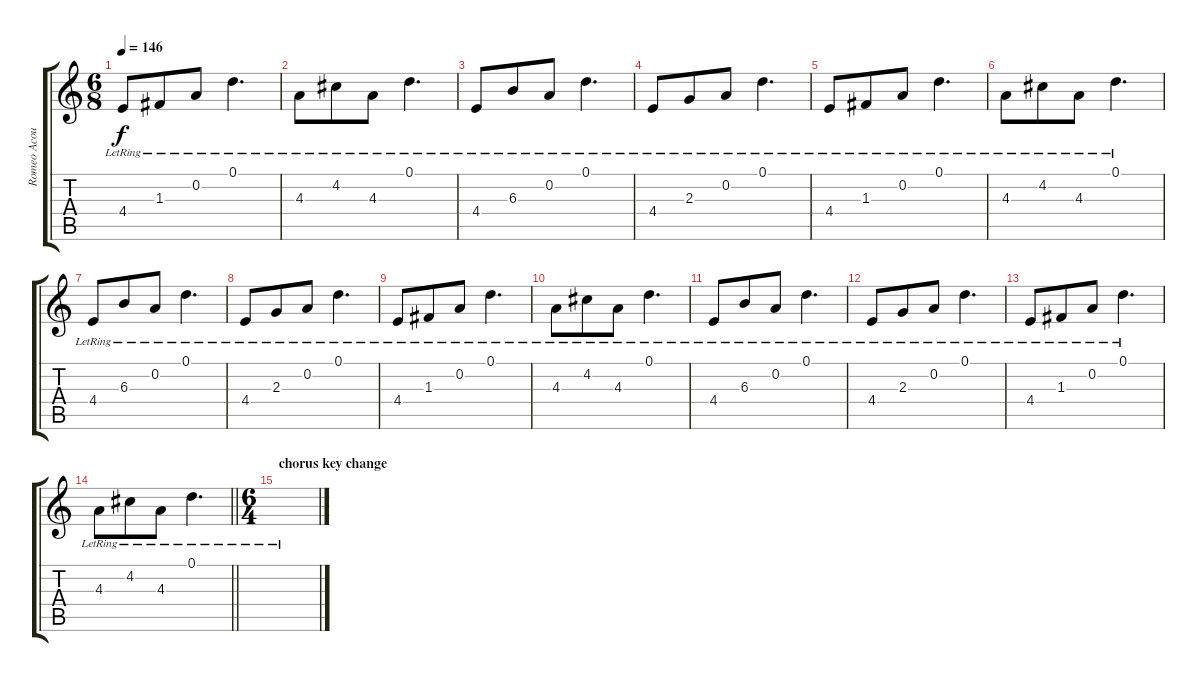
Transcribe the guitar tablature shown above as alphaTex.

\track ("Romeo Acoustic" "Romeo Acou") {instrument acousticguitarsteel}
\staff {score tabs}
\tuning (D4 A3 F3 C3 G2 D2) {hide}
\ts (6 8)
\tempo 146
\clef g2
\ks c
4.4{lr}.8{dy f} 1.3{lr}.8 0.2{lr}.8 0.1{lr}.4{d} |
4.3{lr}.8 4.2{lr}.8 4.3{lr}.8 0.1{lr}.4{d} |
4.4{lr}.8 6.3{lr}.8 0.2{lr}.8 0.1{lr}.4{d} |
4.4{lr}.8 2.3{lr}.8 0.2{lr}.8 0.1{lr}.4{d} |
4.4{lr}.8 1.3{lr}.8 0.2{lr}.8 0.1{lr}.4{d} |
4.3{lr}.8 4.2{lr}.8 4.3{lr}.8 0.1{lr}.4{d} |
4.4{lr}.8 6.3{lr}.8 0.2{lr}.8 0.1{lr}.4{d} |
4.4{lr}.8 2.3{lr}.8 0.2{lr}.8 0.1{lr}.4{d} |
4.4{lr}.8 1.3{lr}.8 0.2{lr}.8 0.1{lr}.4{d} |
4.3{lr}.8 4.2{lr}.8 4.3{lr}.8 0.1{lr}.4{d} |
4.4{lr}.8 6.3{lr}.8 0.2{lr}.8 0.1{lr}.4{d} |
4.4{lr}.8 2.3{lr}.8 0.2{lr}.8 0.1{lr}.4{d} |
4.4{lr}.8 1.3{lr}.8 0.2{lr}.8 0.1{lr}.4{d} |
\barLineRight lightlight
4.3{lr}.8 4.2{lr}.8 4.3{lr}.8 0.1{lr}.4{d} |
\ts (6 4)
\section ("" "chorus key change")
